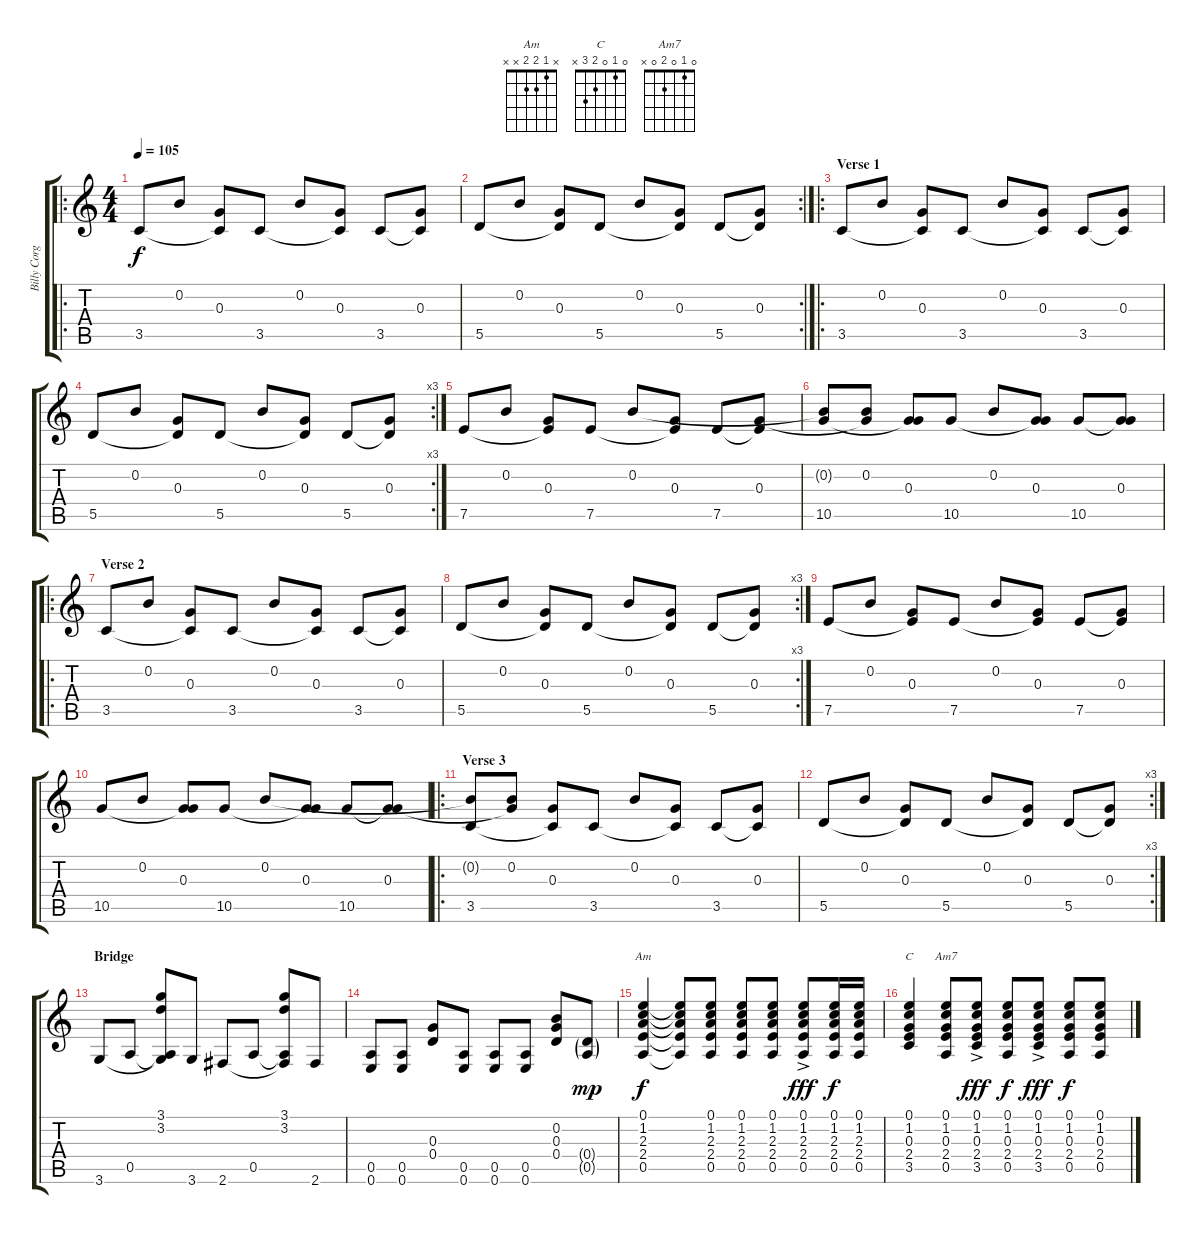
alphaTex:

\track ("Billy Corgan (Acoustic Guitar)" "Billy Corg") {instrument acousticguitarnylon}
\staff {score tabs}
\tuning (E4 B3 G3 D3 A2 E2) {hide}
\chord ("Am" x 1 2 2 x x)
\chord ("C" 0 1 0 2 3 x)
\chord ("Am7" 0 1 0 2 0 x)
\ro
\ts (4 4)
\tempo 105
\clef g2
\ks c
3.5.8{dy f instrument acousticguitarnylon} 0.2.8 (0.3 3.5{t}).8 3.5.8 0.2.8 (0.3 3.5{t}).8 3.5.8 (0.3 3.5{t}).8 |
\rc 2
5.5.8 0.2.8 (0.3 5.5{t}).8 5.5.8 0.2.8 (0.3 5.5{t}).8 5.5.8 (0.3 5.5{t}).8 |
\ro
\section ("" "Verse 1")
3.5.8 0.2.8 (0.3 3.5{t}).8 3.5.8 0.2.8 (0.3 3.5{t}).8 3.5.8 (0.3 3.5{t}).8 |
\rc 3
5.5.8 0.2.8 (0.3 5.5{t}).8 5.5.8 0.2.8 (0.3 5.5{t}).8 5.5.8 (0.3 5.5{t}).8 |
7.5.8 0.2.8 (0.3 7.5{t}).8 7.5.8 0.2.8 (0.3 7.5{t}).8 7.5.8 (0.3 7.5{t}).8 |
(0.2{t} 10.5).8 (0.2 0.3{t}).8 (0.3 10.5{t}).8 10.5.8 0.2.8 (0.3 10.5{t}).8 10.5.8 (0.3 10.5{t}).8 |
\ro
\section ("" "Verse 2")
3.5.8 0.2.8 (0.3 3.5{t}).8 3.5.8 0.2.8 (0.3 3.5{t}).8 3.5.8 (0.3 3.5{t}).8 |
\rc 3
5.5.8 0.2.8 (0.3 5.5{t}).8 5.5.8 0.2.8 (0.3 5.5{t}).8 5.5.8 (0.3 5.5{t}).8 |
7.5.8 0.2.8 (0.3 7.5{t}).8 7.5.8 0.2.8 (0.3 7.5{t}).8 7.5.8 (0.3 7.5{t}).8 |
10.5.8 0.2.8 (0.3 10.5{t}).8 10.5.8 0.2.8 (0.3 10.5{t}).8 10.5.8 (0.3 10.5{t}).8 |
\ro
\section ("" "Verse 3")
(0.2{t} 3.5).8 (0.2 0.3{t}).8 (0.3 3.5{t}).8 3.5.8 0.2.8 (0.3 3.5{t}).8 3.5.8 (0.3 3.5{t}).8 |
\rc 3
5.5.8 0.2.8 (0.3 5.5{t}).8 5.5.8 0.2.8 (0.3 5.5{t}).8 5.5.8 (0.3 5.5{t}).8 |
\section ("" "Bridge")
3.6.8 0.5.8 (3.1 3.2 0.5{t} 3.6{t}).8 3.6.8 2.6.8 0.5.8 (3.1 3.2 0.5{t} 2.6{t}).8 2.6.8 |
(0.5 0.6).8 (0.5 0.6).8 (0.3 0.4).8 (0.5 0.6).8 (0.5 0.6).8 (0.5 0.6).8 (0.2 0.3 0.4).8 (0.4{g} 0.5{g}).8{dy mp} |
(0.1 1.2 2.3 2.4 0.5).4{ch "Am" dy f} (0.1{t} 1.2{t} 2.3{t} 2.4{t} 0.5{t}).8 (0.1 1.2 2.3 2.4 0.5).8 (0.1 1.2 2.3 2.4 0.5).8 (0.1 1.2 2.3 2.4 0.5).8 (0.1{ac} 1.2{ac} 2.3{ac} 2.4{ac} 0.5{ac}).8{dy fff} (0.1 1.2 2.3 2.4 0.5).16{dy f} (0.1 1.2 2.3 2.4 0.5).16 |
(0.1 1.2 0.3 2.4 3.5).4{ch "C"} (0.1 1.2 0.3 2.4 0.5).8{ch "Am7"} (0.1{ac} 1.2{ac} 0.3{ac} 2.4{ac} 3.5{ac}).8{dy fff} (0.1 1.2 0.3 2.4 0.5).8{dy f} (0.1{ac} 1.2{ac} 0.3{ac} 2.4{ac} 3.5{ac}).8{dy fff} (0.1 1.2 0.3 2.4 0.5).8{dy f} (0.1 1.2 0.3 2.4 0.5).8
